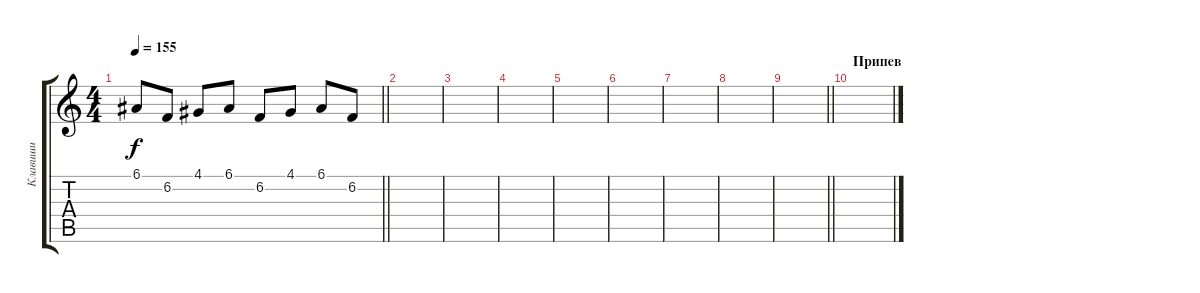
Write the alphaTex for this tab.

\track ("Клавиши" "Клавиши") {instrument acousticgrandpiano}
\staff {score tabs}
\tuning (E4 B3 G3 D3 A2 E2) {hide}
\ts (4 4)
\tempo 155
\clef g2
\barLineRight lightlight
\ks c
6.1.8{dy f} 6.2.8 4.1.8 6.1.8 6.2.8 4.1.8 6.1.8 6.2.8 |
\section ("" " ")
|
|
|
|
|
|
|
\barLineRight lightlight
|
\section ("" "Припев")
